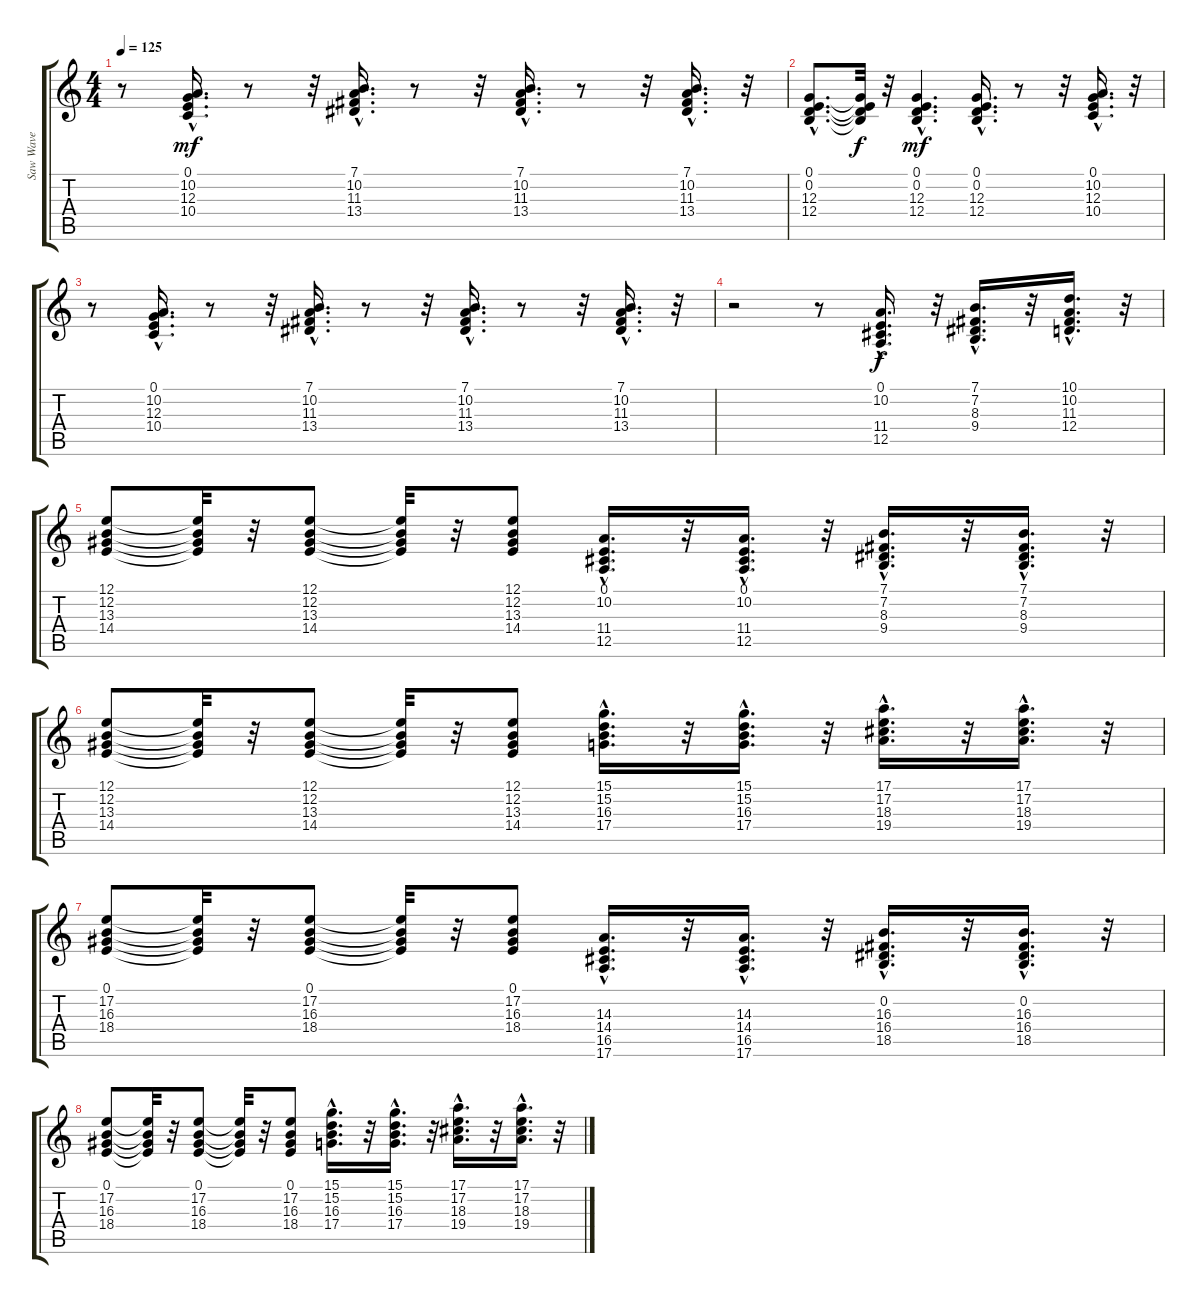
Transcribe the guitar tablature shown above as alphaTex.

\track ("Saw Wave" "Saw Wave") {instrument lead2sawtooth}
\staff {score tabs}
\tuning (E4 B3 G3 D3 A2 E2) {hide}
\ts (4 4)
\tempo 125
\clef g2
\ks c
r.8{dy mf} (0.1{hac} 10.2{hac} 12.3{hac} 10.4{hac}).16{d} r.8 r.32 (7.1{hac} 10.2{hac} 11.3{hac} 13.4{hac}).16{d} r.8 r.32 (7.1{hac} 10.2{hac} 11.3{hac} 13.4{hac}).16{d} r.8 r.32 (7.1{hac} 10.2{hac} 11.3{hac} 13.4{hac}).16{d} r.32 |
(0.1{hac} 0.2{hac} 12.3{hac} 12.4{hac}).8{d} (0.1{t} 0.2{t} 12.3{t} 12.4{t}).32{dy f} r.32 (0.1{hac} 0.2{hac} 12.3{hac} 12.4{hac}).4{d dy mf} (0.1{hac} 0.2{hac} 12.3{hac} 12.4{hac}).16{d} r.8 r.32 (0.1{hac} 10.2{hac} 12.3{hac} 10.4{hac}).16{d} r.32 |
r.8 (0.1{hac} 10.2{hac} 12.3{hac} 10.4{hac}).16{d} r.8 r.32 (7.1{hac} 10.2{hac} 11.3{hac} 13.4{hac}).16{d} r.8 r.32 (7.1{hac} 10.2{hac} 11.3{hac} 13.4{hac}).16{d} r.8 r.32 (7.1{hac} 10.2{hac} 11.3{hac} 13.4{hac}).16{d} r.32 |
r.2 r.8 (0.1{hac} 10.2{hac} 11.4{hac} 12.5{hac}).16{d dy f} r.32 (7.1{hac} 7.2{hac} 8.3{hac} 9.4{hac}).16{d} r.32 (10.1{hac} 10.2{hac} 11.3{hac} 12.4{hac}).16{d} r.32 |
(12.1 12.2 13.3 14.4).8 (12.1{t} 12.2{t} 13.3{t} 14.4{t}).32 r.32 (12.1 12.2 13.3 14.4).8 (12.1{t} 12.2{t} 13.3{t} 14.4{t}).32 r.32 (12.1 12.2 13.3 14.4).8 (0.1{hac} 10.2{hac} 11.4{hac} 12.5{hac}).16{d} r.32 (0.1{hac} 10.2{hac} 11.4{hac} 12.5{hac}).16{d} r.32 (7.1{hac} 7.2{hac} 8.3{hac} 9.4{hac}).16{d} r.32 (7.1{hac} 7.2{hac} 8.3{hac} 9.4{hac}).16{d} r.32 |
(12.1 12.2 13.3 14.4).8 (12.1{t} 12.2{t} 13.3{t} 14.4{t}).32 r.32 (12.1 12.2 13.3 14.4).8 (12.1{t} 12.2{t} 13.3{t} 14.4{t}).32 r.32 (12.1 12.2 13.3 14.4).8 (15.1{hac} 15.2{hac} 16.3{hac} 17.4{hac}).16{d} r.32 (15.1{hac} 15.2{hac} 16.3{hac} 17.4{hac}).16{d} r.32 (17.1{hac} 17.2{hac} 18.3{hac} 19.4{hac}).16{d} r.32 (17.1{hac} 17.2{hac} 18.3{hac} 19.4{hac}).16{d} r.32 |
(0.1 17.2 16.3 18.4).8 (0.1{t} 17.2{t} 16.3{t} 18.4{t}).32 r.32 (0.1 17.2 16.3 18.4).8 (0.1{t} 17.2{t} 16.3{t} 18.4{t}).32 r.32 (0.1 17.2 16.3 18.4).8 (14.3{hac} 14.4{hac} 16.5{hac} 17.6{hac}).16{d} r.32 (14.3{hac} 14.4{hac} 16.5{hac} 17.6{hac}).16{d} r.32 (0.2{hac} 16.3{hac} 16.4{hac} 18.5{hac}).16{d} r.32 (0.2{hac} 16.3{hac} 16.4{hac} 18.5{hac}).16{d} r.32 |
(0.1 17.2 16.3 18.4).8 (0.1{t} 17.2{t} 16.3{t} 18.4{t}).32 r.32 (0.1 17.2 16.3 18.4).8 (0.1{t} 17.2{t} 16.3{t} 18.4{t}).32 r.32 (0.1 17.2 16.3 18.4).8 (15.1{hac} 15.2{hac} 16.3{hac} 17.4{hac}).16{d} r.32 (15.1{hac} 15.2{hac} 16.3{hac} 17.4{hac}).16{d} r.32 (17.1{hac} 17.2{hac} 18.3{hac} 19.4{hac}).16{d} r.32 (17.1{hac} 17.2{hac} 18.3{hac} 19.4{hac}).16{d} r.32
